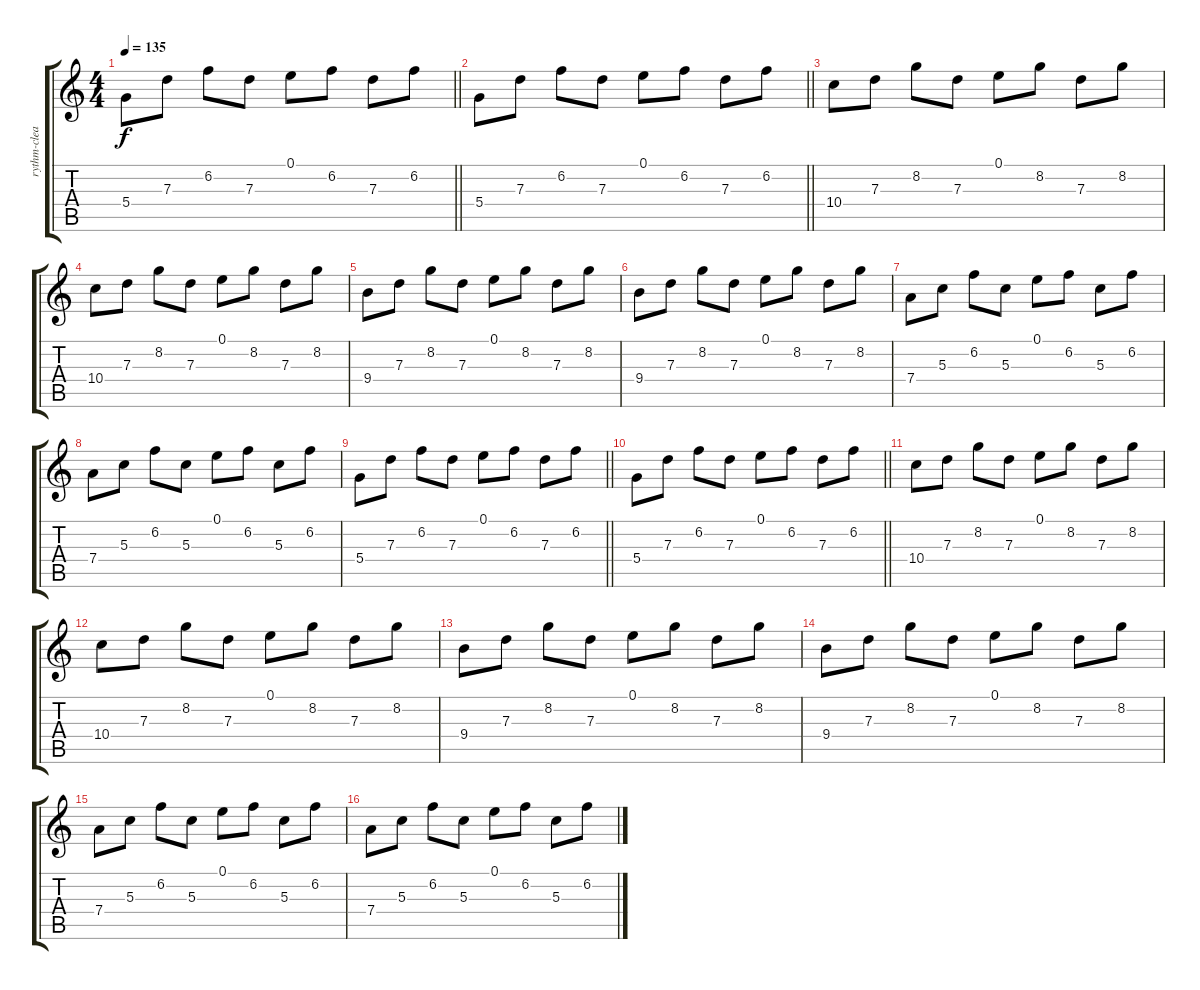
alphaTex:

\track ("rythm-clean" "rythm-clea") {instrument electricguitarjazz}
\staff {score tabs}
\tuning (E4 B3 G3 D3 A2 E2) {hide}
\ts (4 4)
\tempo 135
\clef g2
\barLineRight lightlight
\ks c
5.4.8{dy f} 7.3.8 6.2.8 7.3.8 0.1.8 6.2.8 7.3.8 6.2.8 |
\barLineRight lightlight
5.4.8 7.3.8 6.2.8 7.3.8 0.1.8 6.2.8 7.3.8 6.2.8 |
10.4.8 7.3.8 8.2.8 7.3.8 0.1.8 8.2.8 7.3.8 8.2.8 |
10.4.8 7.3.8 8.2.8 7.3.8 0.1.8 8.2.8 7.3.8 8.2.8 |
9.4.8 7.3.8 8.2.8 7.3.8 0.1.8 8.2.8 7.3.8 8.2.8 |
9.4.8 7.3.8 8.2.8 7.3.8 0.1.8 8.2.8 7.3.8 8.2.8 |
7.4.8 5.3.8 6.2.8 5.3.8 0.1.8 6.2.8 5.3.8 6.2.8 |
7.4.8 5.3.8 6.2.8 5.3.8 0.1.8 6.2.8 5.3.8 6.2.8 |
\barLineRight lightlight
5.4.8 7.3.8 6.2.8 7.3.8 0.1.8 6.2.8 7.3.8 6.2.8 |
\barLineRight lightlight
5.4.8 7.3.8 6.2.8 7.3.8 0.1.8 6.2.8 7.3.8 6.2.8 |
10.4.8 7.3.8 8.2.8 7.3.8 0.1.8 8.2.8 7.3.8 8.2.8 |
10.4.8 7.3.8 8.2.8 7.3.8 0.1.8 8.2.8 7.3.8 8.2.8 |
9.4.8 7.3.8 8.2.8 7.3.8 0.1.8 8.2.8 7.3.8 8.2.8 |
9.4.8 7.3.8 8.2.8 7.3.8 0.1.8 8.2.8 7.3.8 8.2.8 |
7.4.8 5.3.8 6.2.8 5.3.8 0.1.8 6.2.8 5.3.8 6.2.8 |
7.4.8 5.3.8 6.2.8 5.3.8 0.1.8 6.2.8 5.3.8 6.2.8
